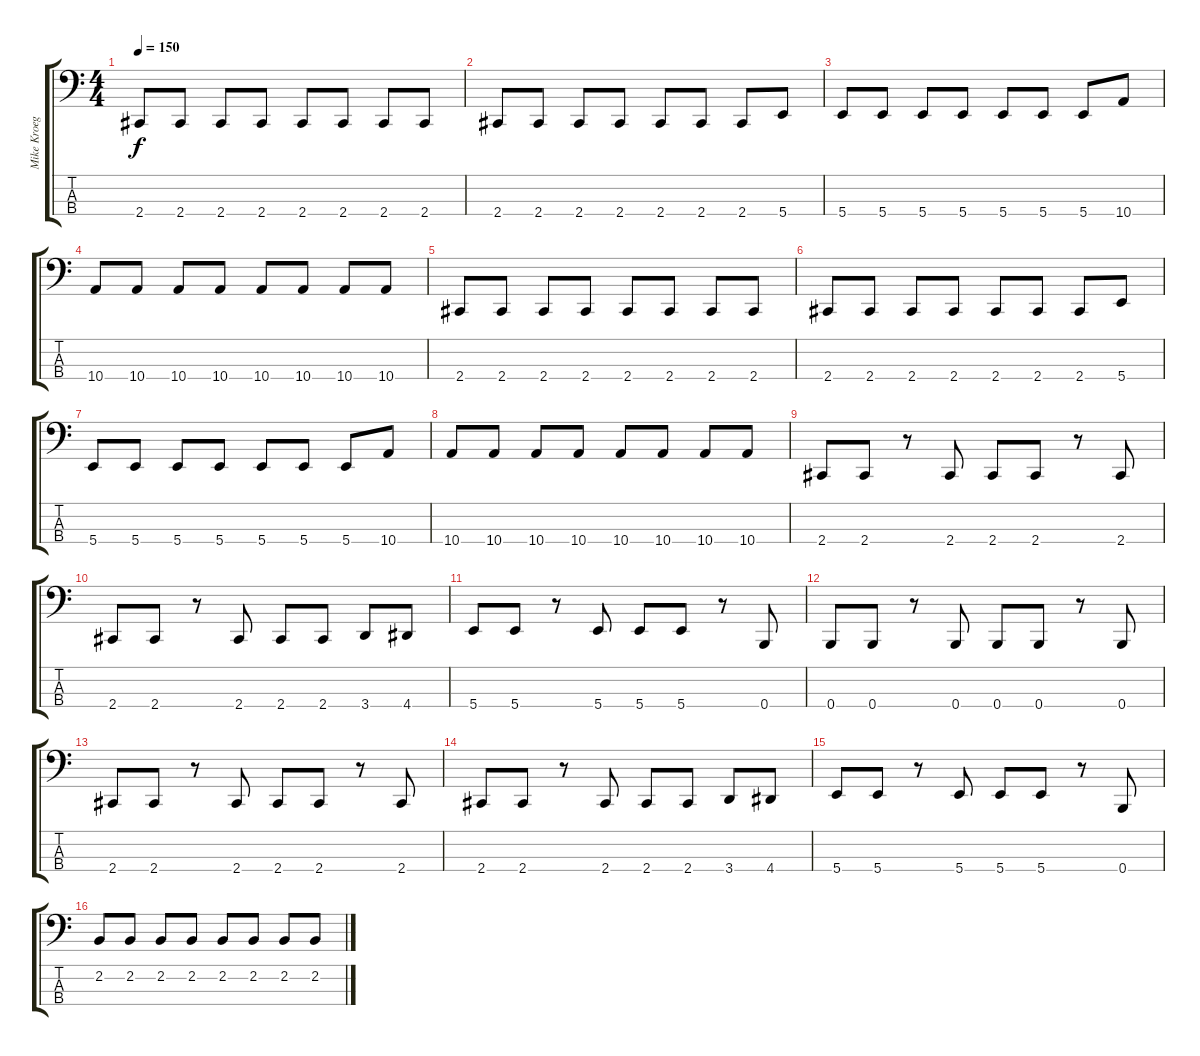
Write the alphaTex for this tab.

\track ("Mike Kroeger" "Mike Kroeg") {instrument electricbassfinger}
\staff {score tabs}
\tuning (D2 A1 E1 B0) {hide}
\ts (4 4)
\tempo 150
\clef f4
\ks c
2.4.8{dy f} 2.4.8 2.4.8 2.4.8 2.4.8 2.4.8 2.4.8 2.4.8 |
2.4.8 2.4.8 2.4.8 2.4.8 2.4.8 2.4.8 2.4.8 5.4.8 |
5.4.8 5.4.8 5.4.8 5.4.8 5.4.8 5.4.8 5.4.8 10.4.8 |
10.4.8 10.4.8 10.4.8 10.4.8 10.4.8 10.4.8 10.4.8 10.4.8 |
2.4.8 2.4.8 2.4.8 2.4.8 2.4.8 2.4.8 2.4.8 2.4.8 |
2.4.8 2.4.8 2.4.8 2.4.8 2.4.8 2.4.8 2.4.8 5.4.8 |
5.4.8 5.4.8 5.4.8 5.4.8 5.4.8 5.4.8 5.4.8 10.4.8 |
10.4.8 10.4.8 10.4.8 10.4.8 10.4.8 10.4.8 10.4.8 10.4.8 |
2.4.8 2.4.8 r.8 2.4.8 2.4.8 2.4.8 r.8 2.4.8 |
2.4.8 2.4.8 r.8 2.4.8 2.4.8 2.4.8 3.4.8 4.4.8 |
5.4.8 5.4.8 r.8 5.4.8 5.4.8 5.4.8 r.8 0.4.8 |
0.4.8 0.4.8 r.8 0.4.8 0.4.8 0.4.8 r.8 0.4.8 |
2.4.8 2.4.8 r.8 2.4.8 2.4.8 2.4.8 r.8 2.4.8 |
2.4.8 2.4.8 r.8 2.4.8 2.4.8 2.4.8 3.4.8 4.4.8 |
5.4.8 5.4.8 r.8 5.4.8 5.4.8 5.4.8 r.8 0.4.8 |
2.2.8 2.2.8 2.2.8 2.2.8 2.2.8 2.2.8 2.2.8 2.2.8
